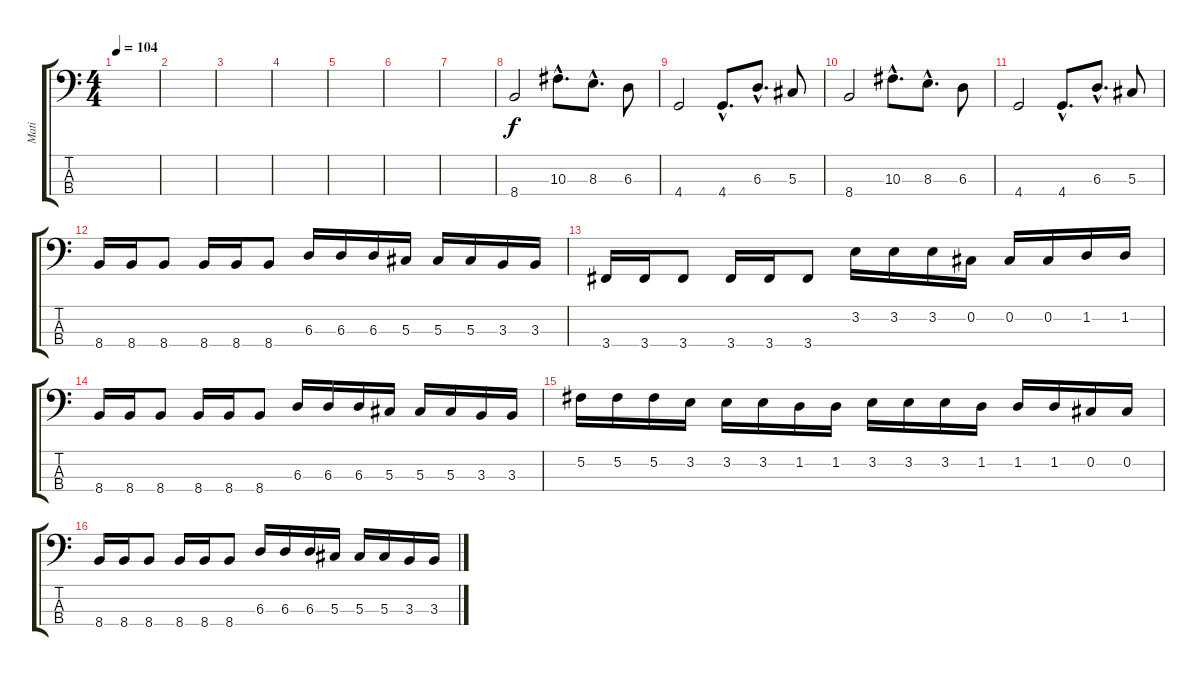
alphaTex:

\track ("Mati" "Mati") {instrument slapbass2}
\staff {score tabs}
\tuning (Gb2 Db2 Ab1 Eb1) {hide}
\ts (4 4)
\tempo 104
\clef f4
\ks c
|
|
|
|
|
|
|
8.4.2 10.3{hac}.8{d} 8.3{hac}.8{d} 6.3.8 |
4.4.2 4.4{hac}.8{d} 6.3{hac}.8{d} 5.3.8 |
8.4.2 10.3{hac}.8{d} 8.3{hac}.8{d} 6.3.8 |
4.4.2 4.4{hac}.8{d} 6.3{hac}.8{d} 5.3.8 |
8.4.16 8.4.16 8.4.8 8.4.16 8.4.16 8.4.8 6.3.16 6.3.16 6.3.16 5.3.16 5.3.16 5.3.16 3.3.16 3.3.16 |
3.4.16 3.4.16 3.4.8 3.4.16 3.4.16 3.4.8 3.2.16 3.2.16 3.2.16 0.2.16 0.2.16 0.2.16 1.2.16 1.2.16 |
8.4.16 8.4.16 8.4.8 8.4.16 8.4.16 8.4.8 6.3.16 6.3.16 6.3.16 5.3.16 5.3.16 5.3.16 3.3.16 3.3.16 |
5.2.16 5.2.16 5.2.16 3.2.16 3.2.16 3.2.16 1.2.16 1.2.16 3.2.16 3.2.16 3.2.16 1.2.16 1.2.16 1.2.16 0.2.16 0.2.16 |
8.4.16 8.4.16 8.4.8 8.4.16 8.4.16 8.4.8 6.3.16 6.3.16 6.3.16 5.3.16 5.3.16 5.3.16 3.3.16 3.3.16
